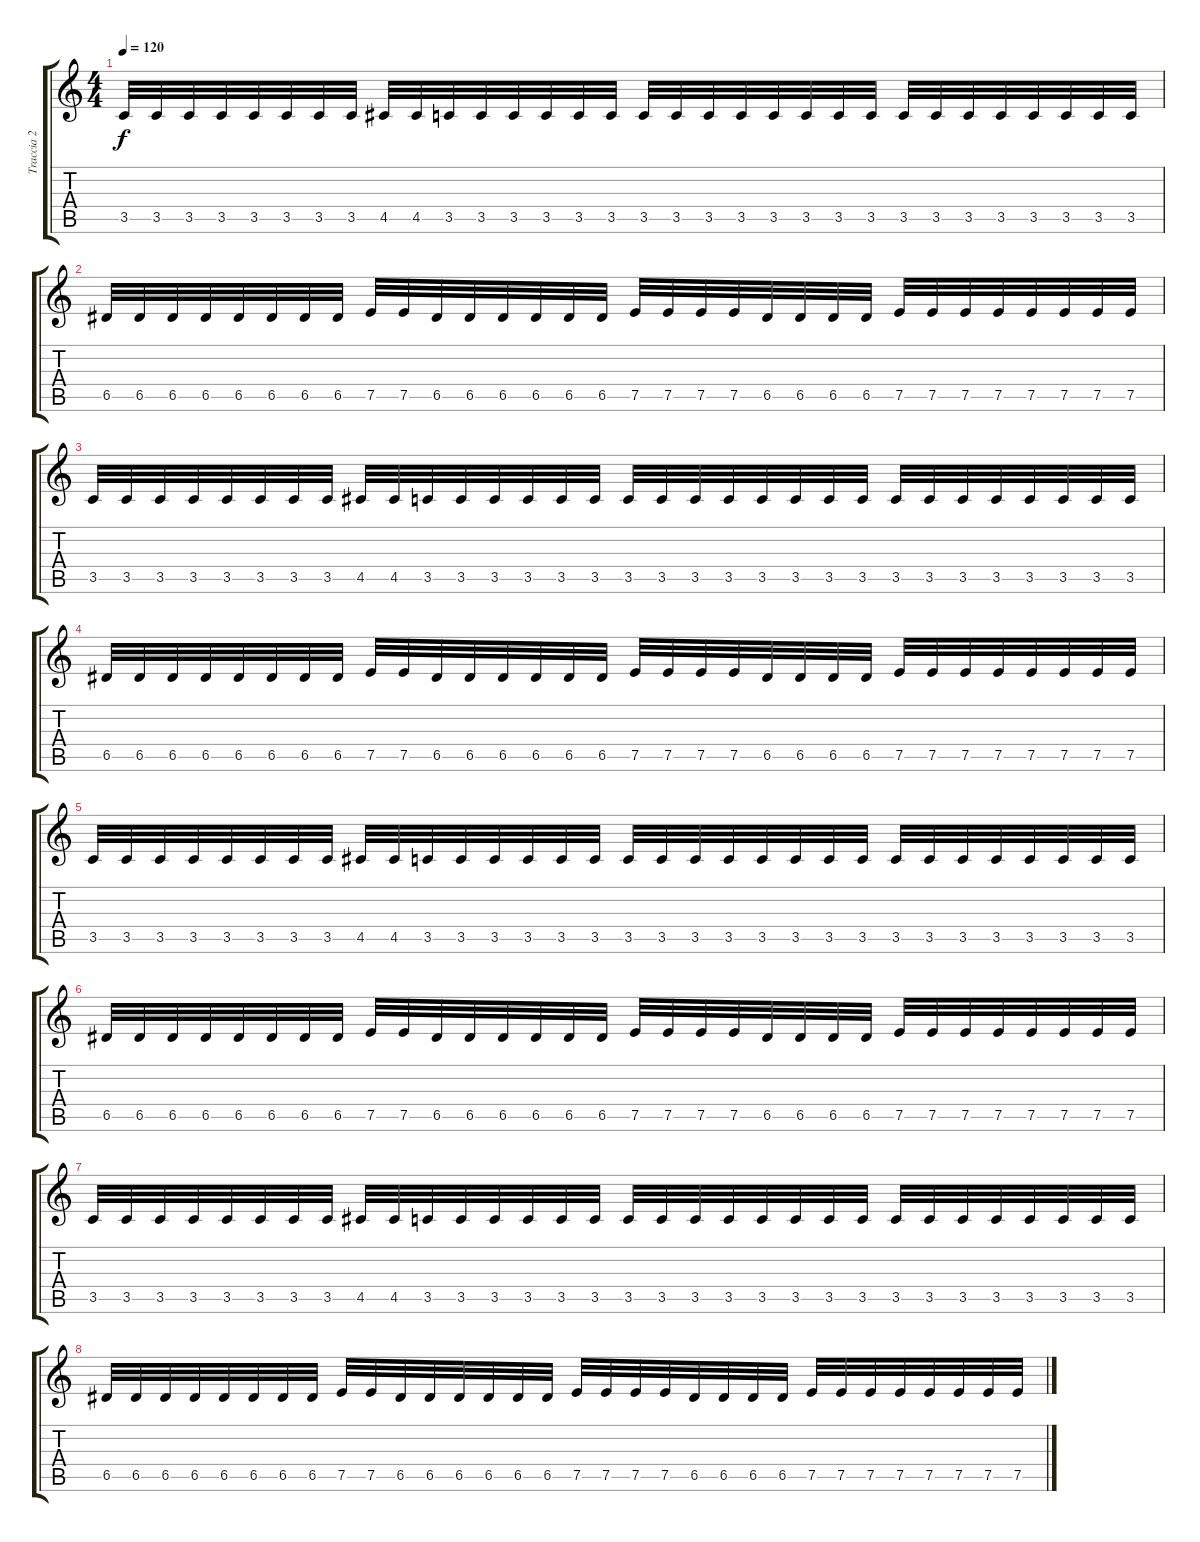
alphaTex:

\track ("Traccia 2" "Traccia 2") {instrument distortionguitar}
\staff {score tabs}
\tuning (E4 B3 G3 D3 A2 E2) {hide}
\ts (4 4)
\tempo 120
\clef g2
\ks c
3.5.32{dy f} 3.5.32 3.5.32 3.5.32 3.5.32 3.5.32 3.5.32 3.5.32 4.5.32 4.5.32 3.5.32 3.5.32 3.5.32 3.5.32 3.5.32 3.5.32 3.5.32 3.5.32 3.5.32 3.5.32 3.5.32 3.5.32 3.5.32 3.5.32 3.5.32 3.5.32 3.5.32 3.5.32 3.5.32 3.5.32 3.5.32 3.5.32 |
6.5.32 6.5.32 6.5.32 6.5.32 6.5.32 6.5.32 6.5.32 6.5.32 7.5.32 7.5.32 6.5.32 6.5.32 6.5.32 6.5.32 6.5.32 6.5.32 7.5.32 7.5.32 7.5.32 7.5.32 6.5.32 6.5.32 6.5.32 6.5.32 7.5.32 7.5.32 7.5.32 7.5.32 7.5.32 7.5.32 7.5.32 7.5.32 |
3.5.32 3.5.32 3.5.32 3.5.32 3.5.32 3.5.32 3.5.32 3.5.32 4.5.32 4.5.32 3.5.32 3.5.32 3.5.32 3.5.32 3.5.32 3.5.32 3.5.32 3.5.32 3.5.32 3.5.32 3.5.32 3.5.32 3.5.32 3.5.32 3.5.32 3.5.32 3.5.32 3.5.32 3.5.32 3.5.32 3.5.32 3.5.32 |
6.5.32 6.5.32 6.5.32 6.5.32 6.5.32 6.5.32 6.5.32 6.5.32 7.5.32 7.5.32 6.5.32 6.5.32 6.5.32 6.5.32 6.5.32 6.5.32 7.5.32 7.5.32 7.5.32 7.5.32 6.5.32 6.5.32 6.5.32 6.5.32 7.5.32 7.5.32 7.5.32 7.5.32 7.5.32 7.5.32 7.5.32 7.5.32 |
3.5.32 3.5.32 3.5.32 3.5.32 3.5.32 3.5.32 3.5.32 3.5.32 4.5.32 4.5.32 3.5.32 3.5.32 3.5.32 3.5.32 3.5.32 3.5.32 3.5.32 3.5.32 3.5.32 3.5.32 3.5.32 3.5.32 3.5.32 3.5.32 3.5.32 3.5.32 3.5.32 3.5.32 3.5.32 3.5.32 3.5.32 3.5.32 |
6.5.32 6.5.32 6.5.32 6.5.32 6.5.32 6.5.32 6.5.32 6.5.32 7.5.32 7.5.32 6.5.32 6.5.32 6.5.32 6.5.32 6.5.32 6.5.32 7.5.32 7.5.32 7.5.32 7.5.32 6.5.32 6.5.32 6.5.32 6.5.32 7.5.32 7.5.32 7.5.32 7.5.32 7.5.32 7.5.32 7.5.32 7.5.32 |
3.5.32 3.5.32 3.5.32 3.5.32 3.5.32 3.5.32 3.5.32 3.5.32 4.5.32 4.5.32 3.5.32 3.5.32 3.5.32 3.5.32 3.5.32 3.5.32 3.5.32 3.5.32 3.5.32 3.5.32 3.5.32 3.5.32 3.5.32 3.5.32 3.5.32 3.5.32 3.5.32 3.5.32 3.5.32 3.5.32 3.5.32 3.5.32 |
6.5.32 6.5.32 6.5.32 6.5.32 6.5.32 6.5.32 6.5.32 6.5.32 7.5.32 7.5.32 6.5.32 6.5.32 6.5.32 6.5.32 6.5.32 6.5.32 7.5.32 7.5.32 7.5.32 7.5.32 6.5.32 6.5.32 6.5.32 6.5.32 7.5.32 7.5.32 7.5.32 7.5.32 7.5.32 7.5.32 7.5.32 7.5.32
